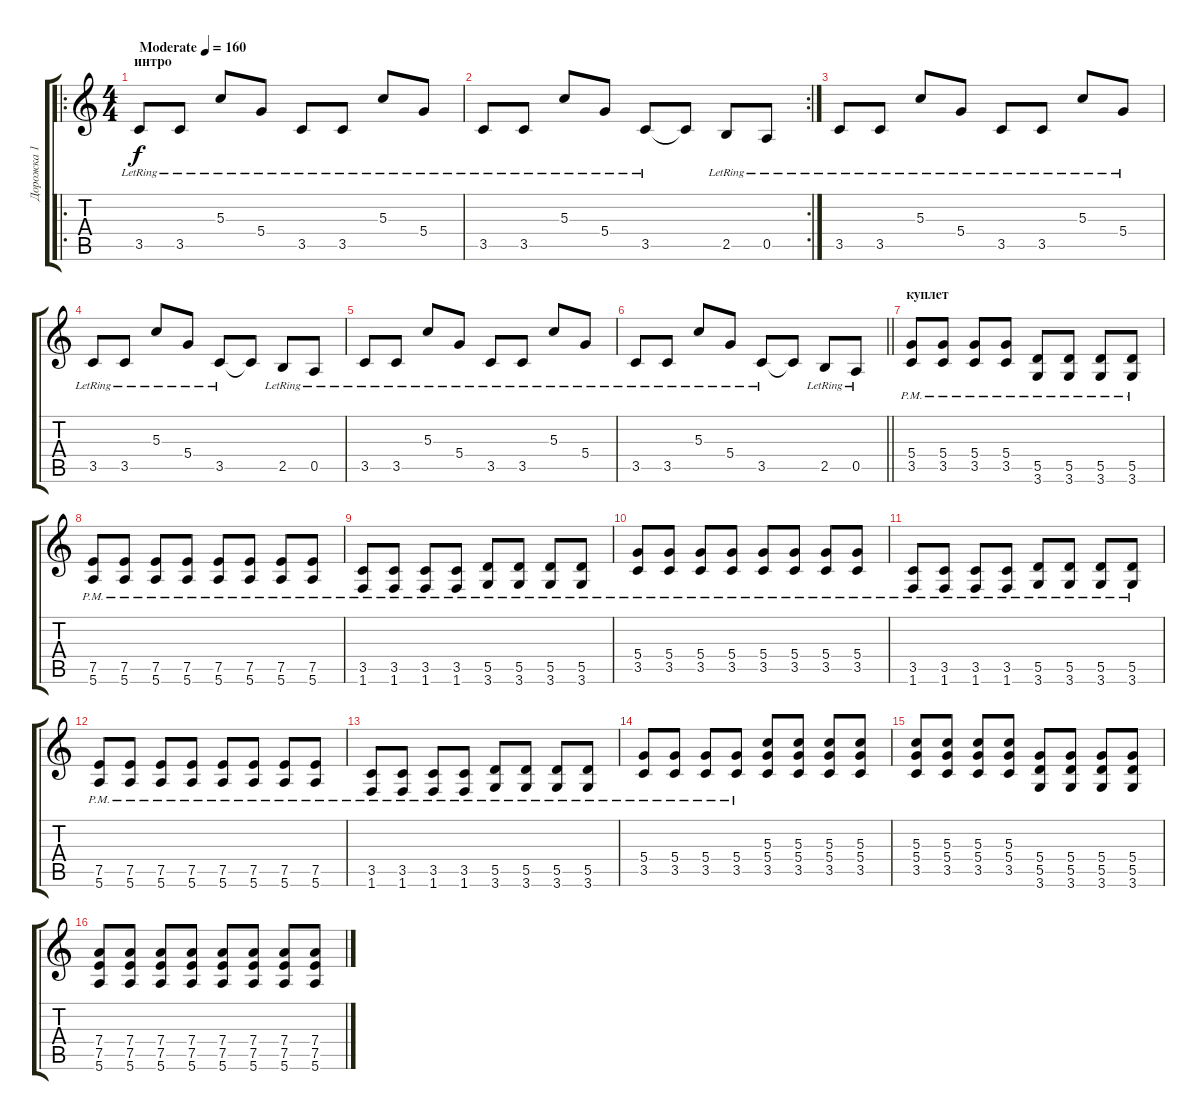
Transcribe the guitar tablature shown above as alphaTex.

\track ("Дорожка 1" "Дорожка 1") {instrument distortionguitar}
\staff {score tabs}
\tuning (E4 B3 G3 D3 A2 E2) {hide}
\ro
\ts (4 4)
\section ("" "интро")
\tempo (160 "Moderate")
\clef g2
\ks c
3.5{lr}.8{dy f instrument electricguitarclean} 3.5{lr}.8 5.3{lr}.8 5.4{lr}.8 3.5{lr}.8 3.5{lr}.8 5.3{lr}.8 5.4{lr}.8 |
\rc 2
3.5{lr}.8 3.5{lr}.8 5.3{lr}.8 5.4{lr}.8 3.5{lr}.8 3.5{t}.8 2.5{lr}.8 0.5{lr}.8 |
3.5{lr}.8 3.5{lr}.8 5.3{lr}.8 5.4{lr}.8 3.5{lr}.8 3.5{lr}.8 5.3{lr}.8 5.4{lr}.8 |
3.5{lr}.8 3.5{lr}.8 5.3{lr}.8 5.4{lr}.8 3.5{lr}.8 3.5{t}.8 2.5{lr}.8 0.5{lr}.8 |
3.5{lr}.8 3.5{lr}.8 5.3{lr}.8 5.4{lr}.8 3.5{lr}.8 3.5{lr}.8 5.3{lr}.8 5.4{lr}.8 |
\barLineRight lightlight
3.5{lr}.8 3.5{lr}.8 5.3{lr}.8 5.4{lr}.8 3.5{lr}.8 3.5{t}.8 2.5{lr}.8 0.5{lr}.8 |
\section ("" "куплет")
(5.4{pm} 3.5{pm}).8 (5.4{pm} 3.5{pm}).8 (5.4{pm} 3.5{pm}).8 (5.4{pm} 3.5{pm}).8 (5.5{pm} 3.6{pm}).8 (5.5{pm} 3.6{pm}).8 (5.5{pm} 3.6{pm}).8 (5.5{pm} 3.6{pm}).8 |
(7.5{pm} 5.6{pm}).8 (7.5{pm} 5.6{pm}).8 (7.5{pm} 5.6{pm}).8 (7.5{pm} 5.6{pm}).8 (7.5{pm} 5.6{pm}).8 (7.5{pm} 5.6{pm}).8 (7.5{pm} 5.6{pm}).8 (7.5{pm} 5.6{pm}).8 |
(3.5{pm} 1.6{pm}).8 (3.5{pm} 1.6{pm}).8 (3.5{pm} 1.6{pm}).8 (3.5{pm} 1.6{pm}).8 (5.5{pm} 3.6{pm}).8 (5.5{pm} 3.6{pm}).8 (5.5{pm} 3.6{pm}).8 (5.5{pm} 3.6{pm}).8 |
(5.4{pm} 3.5{pm}).8 (5.4{pm} 3.5{pm}).8 (5.4{pm} 3.5{pm}).8 (5.4{pm} 3.5{pm}).8 (5.4{pm} 3.5{pm}).8 (5.4{pm} 3.5{pm}).8 (5.4{pm} 3.5{pm}).8 (5.4{pm} 3.5{pm}).8 |
(3.5{pm} 1.6{pm}).8 (3.5{pm} 1.6{pm}).8 (3.5{pm} 1.6{pm}).8 (3.5{pm} 1.6{pm}).8 (5.5{pm} 3.6{pm}).8 (5.5{pm} 3.6{pm}).8 (5.5{pm} 3.6{pm}).8 (5.5{pm} 3.6{pm}).8 |
(7.5{pm} 5.6{pm}).8 (7.5{pm} 5.6{pm}).8 (7.5{pm} 5.6{pm}).8 (7.5{pm} 5.6{pm}).8 (7.5{pm} 5.6{pm}).8 (7.5{pm} 5.6{pm}).8 (7.5{pm} 5.6{pm}).8 (7.5{pm} 5.6{pm}).8 |
(3.5{pm} 1.6{pm}).8 (3.5{pm} 1.6{pm}).8 (3.5{pm} 1.6{pm}).8 (3.5{pm} 1.6{pm}).8 (5.5{pm} 3.6{pm}).8 (5.5{pm} 3.6{pm}).8 (5.5{pm} 3.6{pm}).8 (5.5{pm} 3.6{pm}).8 |
(5.4{pm} 3.5{pm}).8 (5.4{pm} 3.5{pm}).8 (5.4{pm} 3.5{pm}).8 (5.4{pm} 3.5{pm}).8 (5.3 5.4 3.5).8{instrument distortionguitar} (5.3 5.4 3.5).8 (5.3 5.4 3.5).8 (5.3 5.4 3.5).8 |
(5.3 5.4 3.5).8 (5.3 5.4 3.5).8 (5.3 5.4 3.5).8 (5.3 5.4 3.5).8 (5.4 5.5 3.6).8 (5.4 5.5 3.6).8 (5.4 5.5 3.6).8 (5.4 5.5 3.6).8 |
(7.4 7.5 5.6).8 (7.4 7.5 5.6).8 (7.4 7.5 5.6).8 (7.4 7.5 5.6).8 (7.4 7.5 5.6).8 (7.4 7.5 5.6).8 (7.4 7.5 5.6).8 (7.4 7.5 5.6).8
